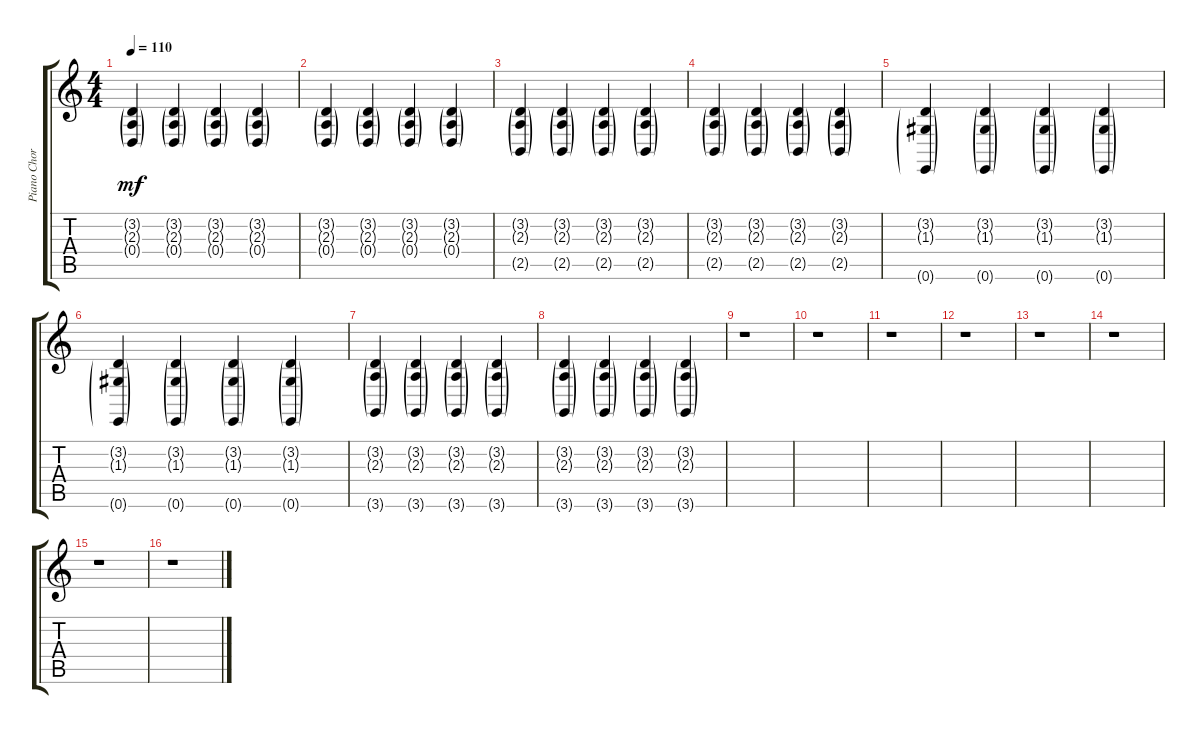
\track ("Piano Chords" "Piano Chor") {instrument acousticgrandpiano}
\staff {score tabs}
\tuning (E4 B3 G3 D3 A2 E2) {hide}
\ts (4 4)
\tempo 110
\clef g2
\ks c
(3.2{g} 2.3{g} 0.4{g}).4{dy mf} (3.2{g} 2.3{g} 0.4{g}).4 (3.2{g} 2.3{g} 0.4{g}).4 (3.2{g} 2.3{g} 0.4{g}).4 |
(3.2{g} 2.3{g} 0.4{g}).4 (3.2{g} 2.3{g} 0.4{g}).4 (3.2{g} 2.3{g} 0.4{g}).4 (3.2{g} 2.3{g} 0.4{g}).4 |
(3.2{g} 2.3{g} 2.5{g}).4 (3.2{g} 2.3{g} 2.5{g}).4 (3.2{g} 2.3{g} 2.5{g}).4 (3.2{g} 2.3{g} 2.5{g}).4 |
(3.2{g} 2.3{g} 2.5{g}).4 (3.2{g} 2.3{g} 2.5{g}).4 (3.2{g} 2.3{g} 2.5{g}).4 (3.2{g} 2.3{g} 2.5{g}).4 |
(3.2{g} 1.3{g} 0.6{g}).4 (3.2{g} 1.3{g} 0.6{g}).4 (3.2{g} 1.3{g} 0.6{g}).4 (3.2{g} 1.3{g} 0.6{g}).4 |
(3.2{g} 1.3{g} 0.6{g}).4 (3.2{g} 1.3{g} 0.6{g}).4 (3.2{g} 1.3{g} 0.6{g}).4 (3.2{g} 1.3{g} 0.6{g}).4 |
(3.2{g} 2.3{g} 3.6{g}).4 (3.2{g} 2.3{g} 3.6{g}).4 (3.2{g} 2.3{g} 3.6{g}).4 (3.2{g} 2.3{g} 3.6{g}).4 |
(3.2{g} 2.3{g} 3.6{g}).4 (3.2{g} 2.3{g} 3.6{g}).4 (3.2{g} 2.3{g} 3.6{g}).4 (3.2{g} 2.3{g} 3.6{g}).4 |
r.1 |
r.1 |
r.1 |
r.1 |
r.1 |
r.1 |
r.1 |
r.1
